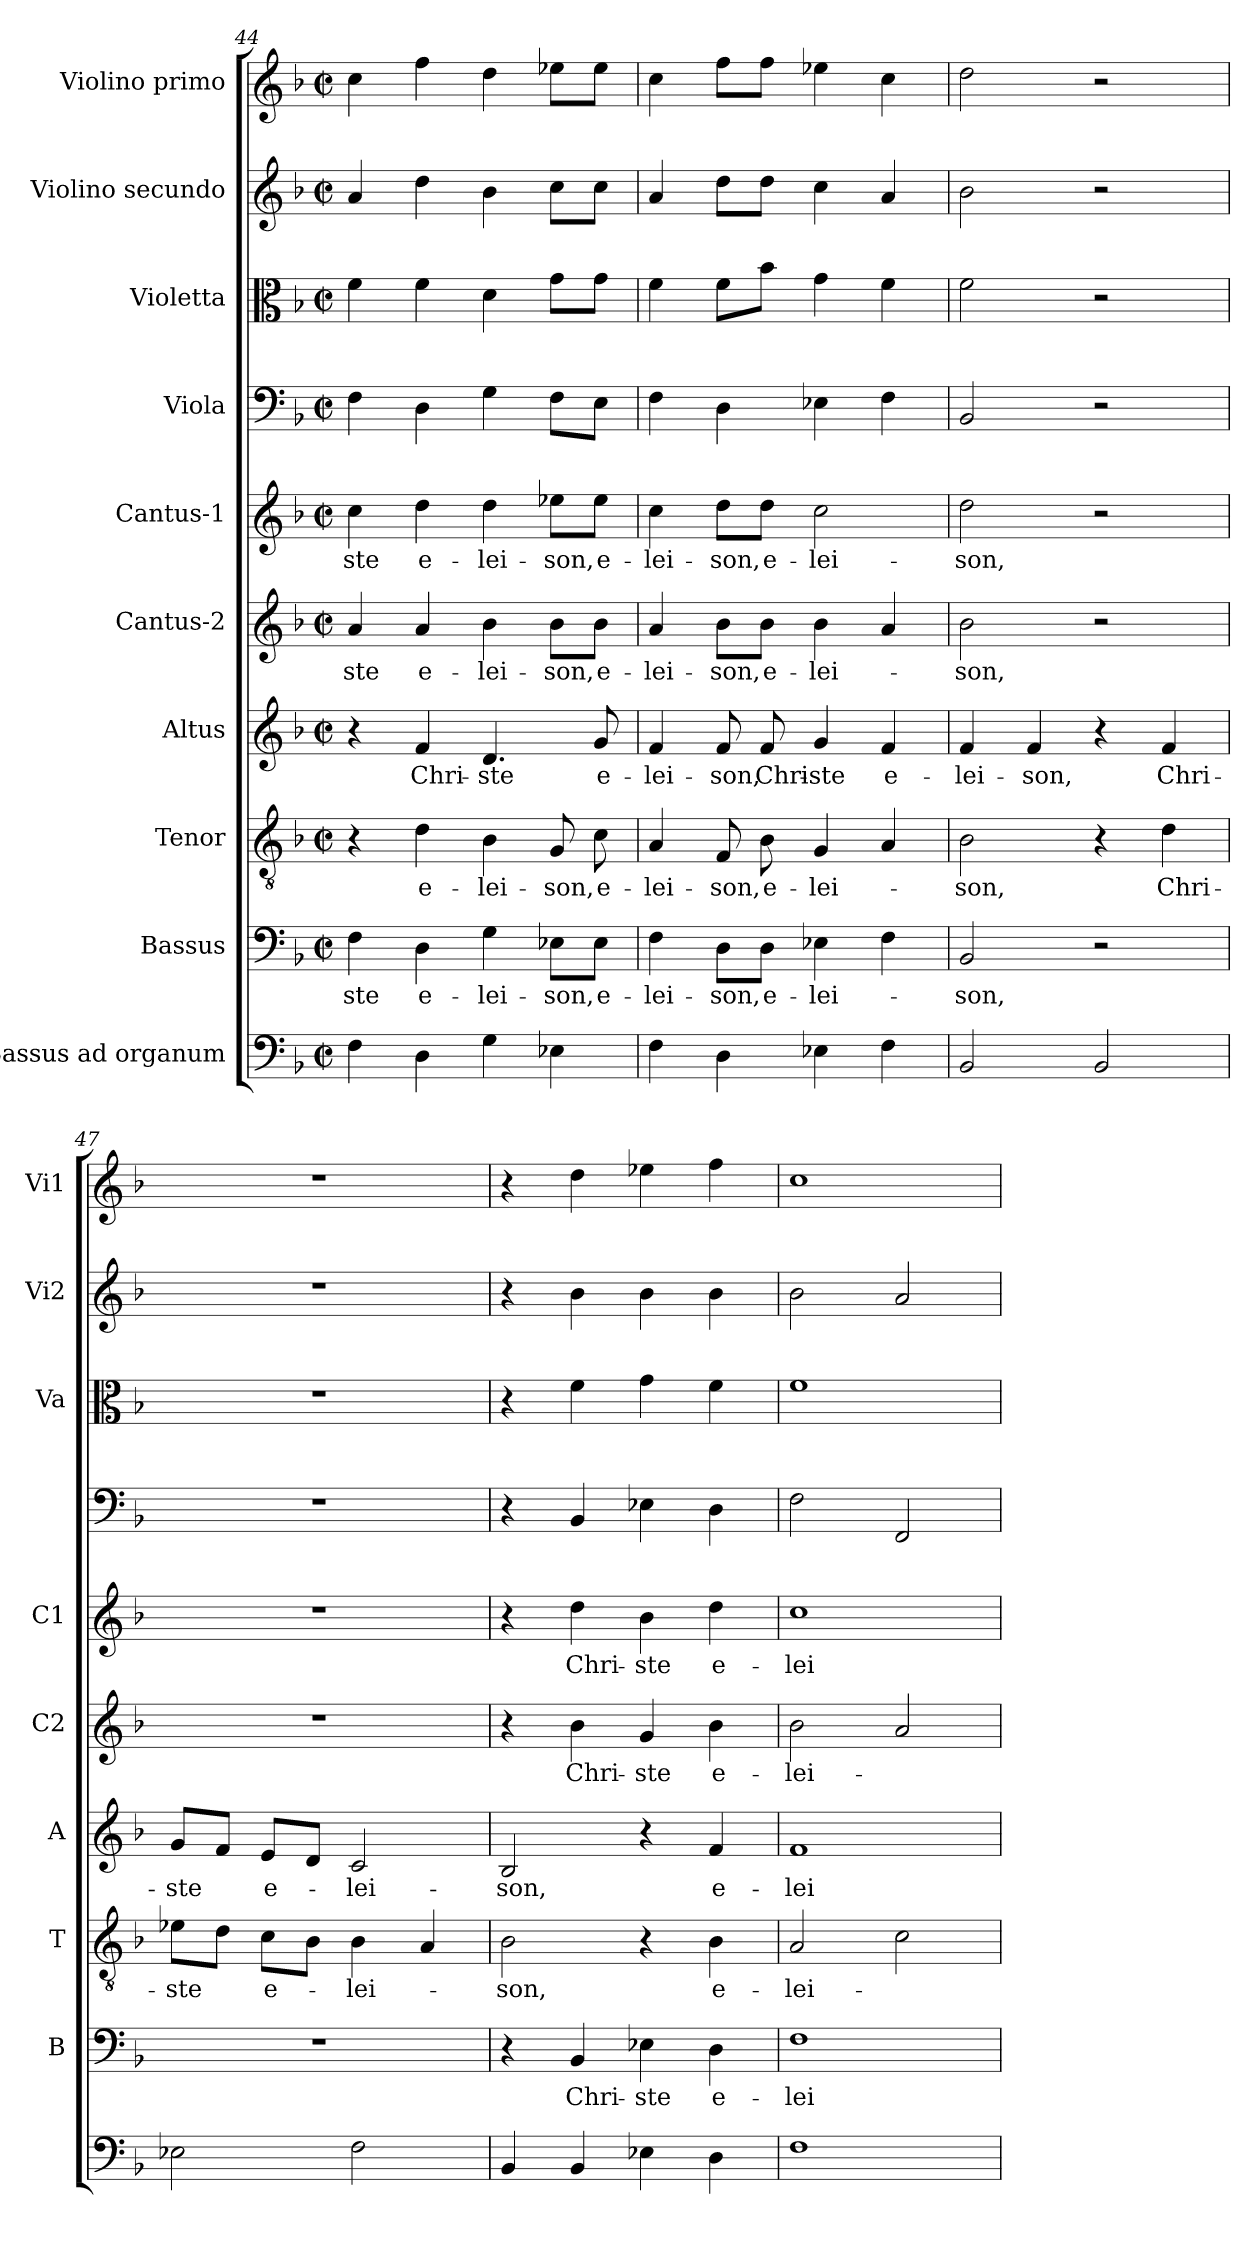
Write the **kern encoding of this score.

**kern	**kern	**text	**kern	**text	**kern	**text	**kern	**text	**kern	**text	**kern	**kern	**kern	**kern
*part10	*part9	*part9	*part8	*part8	*part7	*part7	*part6	*part6	*part5	*part5	*part4	*part3	*part2	*part1
*staff10	*staff9	*staff9	*staff8	*staff8	*staff7	*staff7	*staff6	*staff6	*staff5	*staff5	*staff4	*staff3	*staff2	*staff1
*I"Bassus ad  organum	*I"Bassus	*	*I"Tenor	*	*I"Altus	*	*I"Cantus-2	*	*I"Cantus-1	*	*I"Viola	*I"Violetta	*I"Violino secundo	*I"Violino primo
*	*I'B	*	*I'T	*	*I'A	*	*I'C2	*	*I'C1	*	*	*I'Va	*I'Vi2	*I'Vi1
!!LO:PB:g=z
*clefF4	*clefF4	*	*clefGv2	*	*clefG2	*	*clefG2	*	*clefG2	*	*clefF4	*clefC3	*clefG2	*clefG2
*k[b-]	*k[b-]	*	*k[b-]	*	*k[b-]	*	*k[b-]	*	*k[b-]	*	*k[b-]	*k[b-]	*k[b-]	*k[b-]
*F:	*F:	*	*F:	*	*F:	*	*F:	*	*F:	*	*F:	*F:	*F:	*F:
*M2/2	*M2/2	*	*M2/2	*	*M2/2	*	*M2/2	*	*M2/2	*	*M2/2	*M2/2	*M2/2	*M2/2
*met(c|)	*met(c|)	*	*met(c|)	*	*met(c|)	*	*met(c|)	*	*met(c|)	*	*met(c|)	*met(c|)	*met(c|)	*met(c|)
=44	=44	=44	=44	=44	=44	=44	=44	=44	=44	=44	=44	=44	=44	=44
!	!	!LO:LY:b	!	!	!	!	!	!LO:LY:b	!	!LO:LY:b	!	!	!	!
4F\	4F\	-ste	4r	.	4r	.	4a/	-ste	4cc\	-ste	4F\	4f\	4a/	4cc\
!	!	!LO:LY:b	!	!LO:LY:b	!	!LO:LY:b	!	!LO:LY:b	!	!LO:LY:b	!	!	!	!
4D\	4D\	e-	4d\	e-	4f/	Chri-	4a/	e-	4dd\	e-	4D\	4f\	4dd\	4ff\
!	!	!LO:LY:b	!	!LO:LY:b	!	!LO:LY:b	!	!LO:LY:b	!	!LO:LY:b	!	!	!	!
4G\	4G\	-lei-	4B-\	-lei-	4.d/	-ste	4b-\	-lei-	4dd\	-lei-	4G\	4d\	4b-\	4dd\
!	!	!LO:LY:b	!	!LO:LY:b	!	!	!	!LO:LY:b	!	!LO:LY:b	!	!	!	!
4E-X\	8E-X\L	-son,	8G/	-son,	.	.	8b-\L	-son,	8ee-X\L	-son,	8F\L	8g\L	8cc\L	8ee-X\L
!	!	!LO:LY:b	!	!LO:LY:b	!	!LO:LY:b	!	!LO:LY:b	!	!LO:LY:b	!	!	!	!
.	8E-\J	e-	8c\	e-	8g/	e-	8b-\J	e-	8ee-\J	e-	8E\J	8g\J	8cc\J	8ee-\J
=45	=45	=45	=45	=45	=45	=45	=45	=45	=45	=45	=45	=45	=45	=45
!	!	!LO:LY:b	!	!LO:LY:b	!	!LO:LY:b	!	!LO:LY:b	!	!LO:LY:b	!	!	!	!
4F\	4F\	-lei-	4A/	-lei-	4f/	-lei-	4a/	-lei-	4cc\	-lei-	4F\	4f\	4a/	4cc\
!	!	!LO:LY:b	!	!LO:LY:b	!	!LO:LY:b	!	!LO:LY:b	!	!LO:LY:b	!	!	!	!
4D\	8D\L	-son,	8F/	-son,	8f/	-son,	8b-\L	-son,	8dd\L	-son,	4D\	8f\L	8dd\L	8ff\L
!	!	!LO:LY:b	!	!LO:LY:b	!	!LO:LY:b	!	!LO:LY:b	!	!LO:LY:b	!	!	!	!
.	8D\J	e-	8B-\	e-	8f/	Chri-	8b-\J	e-	8dd\J	e-	.	8b-\J	8dd\J	8ff\J
!	!	!LO:LY:b	!	!LO:LY:b	!	!LO:LY:b	!	!LO:LY:b	!	!LO:LY:b	!	!	!	!
4E-X\	4E-X\	-lei-	4G/	-lei-	4g/	-ste	4b-\	-lei-	2cc\	-lei-	4E-X\	4g\	4cc\	4ee-X\
!	!	!	!	!	!	!LO:LY:b	!	!	!	!	!	!	!	!
4F\	4F\	.	4A/	.	4f/	e-	4a/	.	.	.	4F\	4f\	4a/	4cc\
=46	=46	=46	=46	=46	=46	=46	=46	=46	=46	=46	=46	=46	=46	=46
!	!	!LO:LY:b	!	!LO:LY:b	!	!LO:LY:b	!	!LO:LY:b	!	!LO:LY:b	!	!	!	!
2BB-/	2BB-/	-son,	2B-\	-son,	4f/	-lei-	2b-\	-son,	2dd\	-son,	2BB-/	2f\	2b-\	2dd\
!	!	!	!	!	!	!LO:LY:b	!	!	!	!	!	!	!	!
.	.	.	.	.	4f/	-son,	.	.	.	.	.	.	.	.
2BB-/	2r	.	4r	.	4r	.	2r	.	2r	.	2r	2r	2r	2r
!	!	!	!	!LO:LY:b	!	!LO:LY:b	!	!	!	!	!	!	!	!
.	.	.	4d\	Chri-	4f/	Chri-	.	.	.	.	.	.	.	.
=47	=47	=47	=47	=47	=47	=47	=47	=47	=47	=47	=47	=47	=47	=47
!	!	!	!	!LO:LY:b	!	!LO:LY:b	!	!	!	!	!	!	!	!
2E-X\	1r	.	8e-X\L	-ste	8g/L	-ste	1r	.	1r	.	1r	1r	1r	1r
.	.	.	8d\J	.	8f/J	.	.	.	.	.	.	.	.	.
!	!	!	!	!LO:LY:b	!	!LO:LY:b	!	!	!	!	!	!	!	!
.	.	.	8c\L	e-	8e/L	e-	.	.	.	.	.	.	.	.
.	.	.	8B-\J	.	8d/J	.	.	.	.	.	.	.	.	.
!	!	!	!	!LO:LY:b	!	!LO:LY:b	!	!	!	!	!	!	!	!
2F\	.	.	4B-\	-lei-	2c/	-lei-	.	.	.	.	.	.	.	.
.	.	.	4A/	.	.	.	.	.	.	.	.	.	.	.
=48	=48	=48	=48	=48	=48	=48	=48	=48	=48	=48	=48	=48	=48	=48
!	!	!	!	!LO:LY:b	!	!LO:LY:b	!	!	!	!	!	!	!	!
4BB-/	4r	.	2B-\	-son,	2B-/	-son,	4r	.	4r	.	4r	4r	4r	4r
!	!	!LO:LY:b	!	!	!	!	!	!LO:LY:b	!	!LO:LY:b	!	!	!	!
4BB-/	4BB-/	Chri-	.	.	.	.	4b-\	Chri-	4dd\	Chri-	4BB-/	4f\	4b-\	4dd\
!	!	!LO:LY:b	!	!	!	!	!	!LO:LY:b	!	!LO:LY:b	!	!	!	!
4E-X\	4E-X\	-ste	4r	.	4r	.	4g/	-ste	4b-\	-ste	4E-X\	4g\	4b-\	4ee-X\
!	!	!LO:LY:b	!	!LO:LY:b	!	!LO:LY:b	!	!LO:LY:b	!	!LO:LY:b	!	!	!	!
4D\	4D\	e-	4B-\	e-	4f/	e-	4b-\	e-	4dd\	e-	4D\	4f\	4b-\	4ff\
=49	=49	=49	=49	=49	=49	=49	=49	=49	=49	=49	=49	=49	=49	=49
*^	*	*	*	*	*	*	*	*	*	*	*	*	*	*
!	!	!	!LO:LY:b	!	!LO:LY:b	!	!LO:LY:b	!	!LO:LY:b	!	!LO:LY:b	!	!	!	!
1F	2ryy	1F	-lei-	2A/	-lei-	1f	-lei-	2b-\	-lei-	1cc	-lei-	2F\	1f	2b-\	1cc
.	2ryy	.	.	2c\	.	.	.	2a/	.	.	.	2FF/	.	2a/	.
*v	*v	*	*	*	*	*	*	*	*	*	*	*	*	*	*
=	=	=	=	=	=	=	=	=	=	=	=	=	=	=
*-	*-	*-	*-	*-	*-	*-	*-	*-	*-	*-	*-	*-	*-	*-
